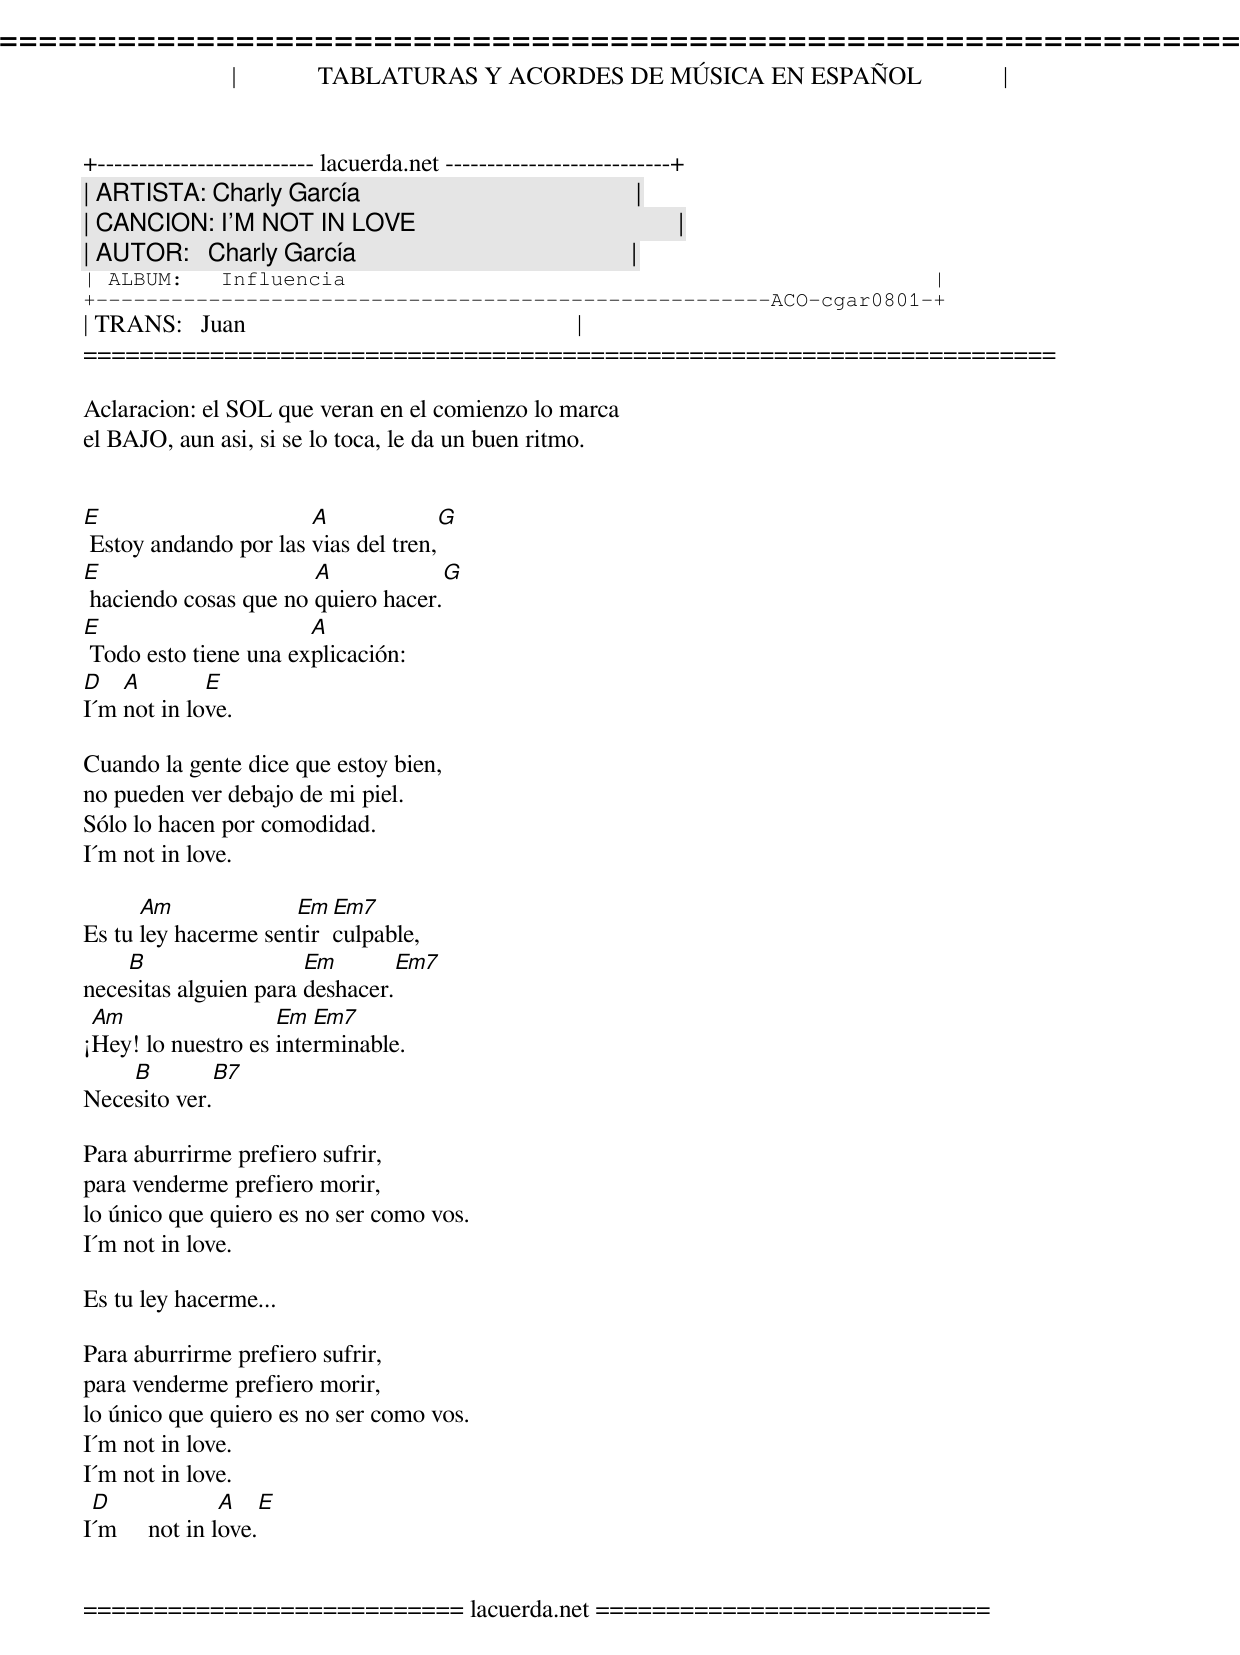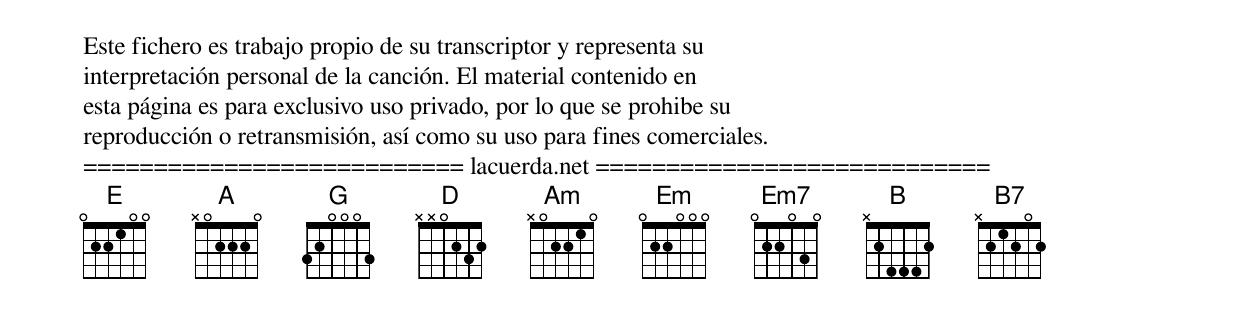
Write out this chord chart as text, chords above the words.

=====================================================================
|             TABLATURAS Y ACORDES DE MÚSICA EN ESPAÑOL             |
+-------------------------- lacuerda.net ---------------------------+
| ARTISTA: Charly García                                            |
| CANCION: I'M NOT IN LOVE                                          |
| AUTOR:   Charly García                                            |
| ALBUM:   Influencia                                               |
+------------------------------------------------------ACO-cgar0801-+
| TRANS:   Juan                                                     |
=====================================================================

Aclaracion: el SOL que veran en el comienzo lo marca
el BAJO, aun asi, si se lo toca, le da un buen ritmo.


E                      A              G
 Estoy andando por las vias del tren,
E                      A              G
 haciendo cosas que no quiero hacer.
E                      A
 Todo esto tiene una explicación:
D   A        E
I´m not in love.

Cuando la gente dice que estoy bien,
no pueden ver debajo de mi piel.
Sólo lo hacen por comodidad.
I´m not in love.

      Am             Em  Em7
Es tu ley hacerme sentir culpable,
    B                  Em       Em7
necesitas alguien para deshacer.
 Am                 Em  Em7
¡Hey! lo nuestro es interminable.
    B        B7
Necesito ver.

Para aburrirme prefiero sufrir,
para venderme prefiero morir,
lo único que quiero es no ser como vos.
I´m not in love.

Es tu ley hacerme...

Para aburrirme prefiero sufrir,
para venderme prefiero morir,
lo único que quiero es no ser como vos.
I´m not in love.
I´m not in love.
 D              A      E
I´m     not in love.


=========================== lacuerda.net ============================
Este fichero es trabajo propio de su transcriptor y representa su
interpretación personal de la canción. El material contenido en
esta página es para exclusivo uso privado, por lo que se prohibe su
reproducción o retransmisión, así como su uso para fines comerciales.
=========================== lacuerda.net ============================
